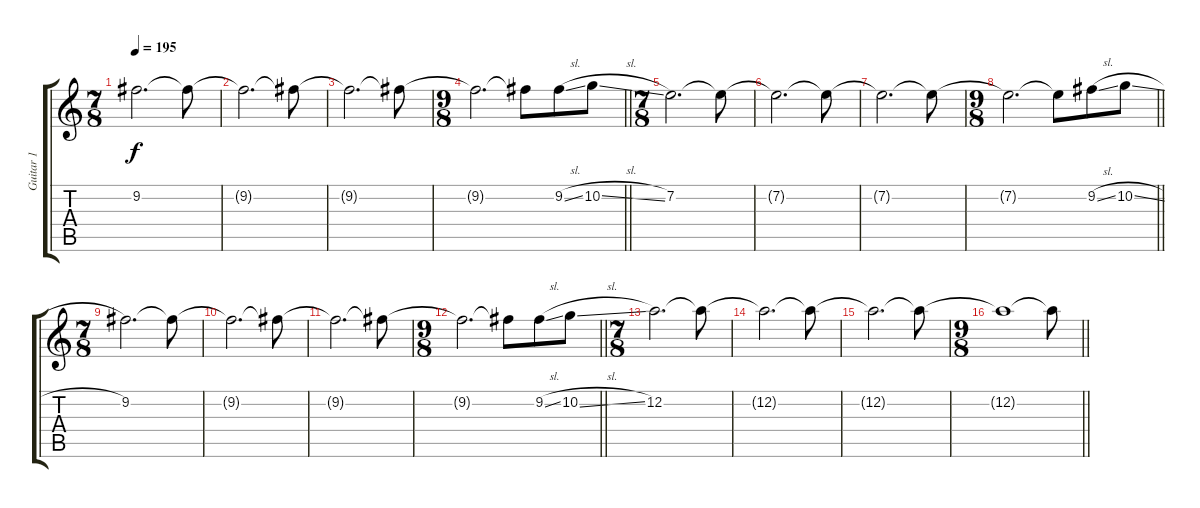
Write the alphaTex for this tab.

\track ("Guitar 1" "Guitar 1") {instrument electricguitarjazz}
\staff {score tabs}
\tuning (D4 A3 F3 C3 G2 D2) {hide}
\ts (7 8)
\tempo 195
\clef g2
\ks c
9.2{t}.2{d dy f} 9.2{t}.8 |
9.2{t}.2{d} 9.2{t}.8 |
9.2{t}.2{d} 9.2{t}.8 |
\ts (9 8)
\barLineRight lightlight
9.2{t}.2{d} 9.2{t}.8 9.2{sl}.8 10.2{sl}.8 |
\ts (7 8)
7.2.2{d} 7.2{t}.8 |
7.2{t}.2{d} 7.2{t}.8 |
7.2{t}.2{d} 7.2{t}.8 |
\ts (9 8)
\barLineRight lightlight
7.2{t}.2{d} 7.2{t}.8 9.2{sl}.8 10.2{sl}.8 |
\ts (7 8)
9.2.2{d} 9.2{t}.8 |
9.2{t}.2{d} 9.2{t}.8 |
9.2{t}.2{d} 9.2{t}.8 |
\ts (9 8)
\barLineRight lightlight
9.2{t}.2{d} 9.2{t}.8 9.2{sl}.8 10.2{sl}.8 |
\ts (7 8)
12.2.2{d} 12.2{t}.8 |
12.2{t}.2{d} 12.2{t}.8 |
12.2{t}.2{d} 12.2{t}.8 |
\ts (9 8)
\barLineRight lightlight
12.2{t}.1 12.2{t}.8
